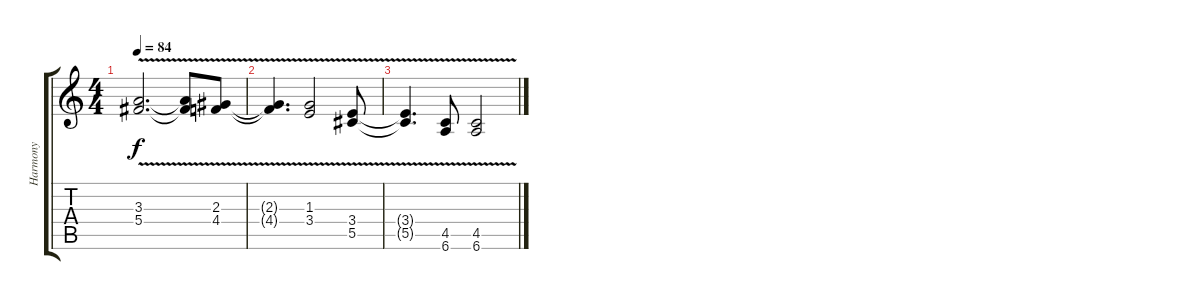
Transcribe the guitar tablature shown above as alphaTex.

\track ("Harmony" "Harmony") {instrument overdrivenguitar}
\staff {score tabs}
\tuning (Eb4 Bb3 Gb3 Db3 Ab2 Eb2) {hide}
\ts (4 4)
\tempo 84
\clef g2
\ks c
(3.3{v} 5.4{v}).2{d dy f} (3.3{v t} 5.4{v t}).8 (2.3{v} 4.4{v}).8 |
(2.3{v t} 4.4{v t}).4{d} (1.3{v} 3.4{v}).2 (3.4{v} 5.5{v}).8 |
(3.4{v t} 5.5{v t}).4{d} (4.5{v} 6.6{v}).8 (4.5{v} 6.6{v}).2
